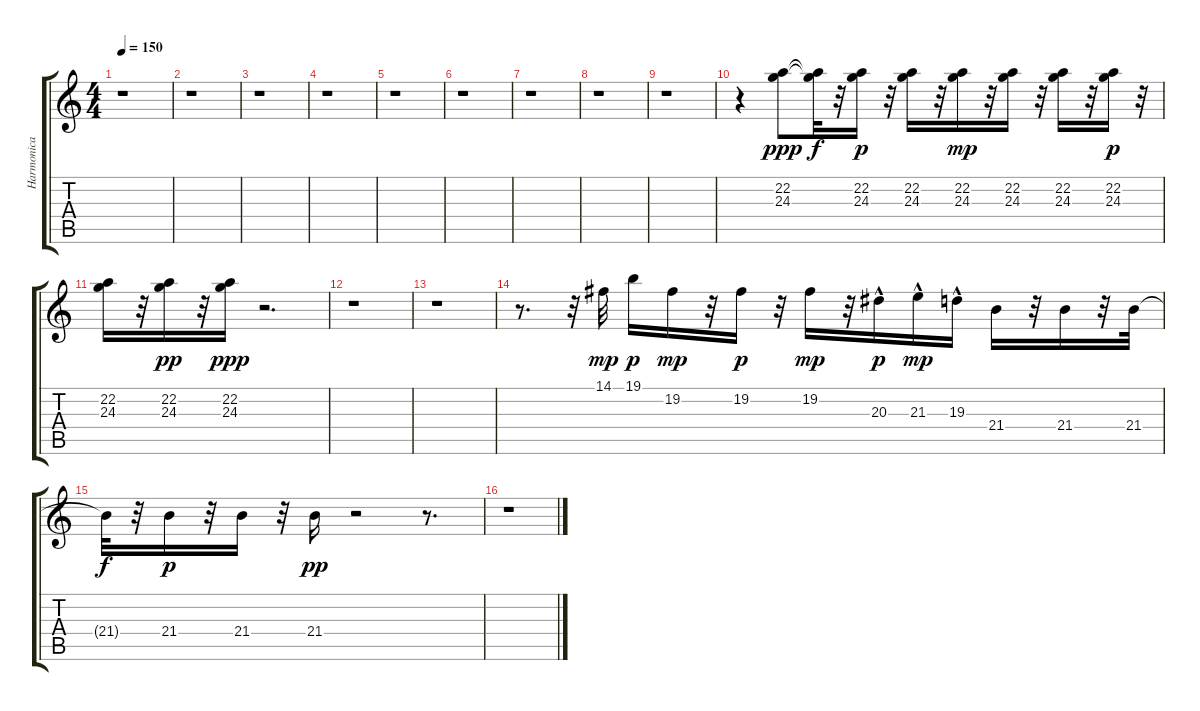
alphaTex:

\track ("Harmonica" "Harmonica") {instrument harmonica}
\staff {score tabs}
\tuning (E4 B3 G3 D3 A2 E2) {hide}
\ts (4 4)
\tempo 150
\clef g2
\ks c
r.1{dy p} |
r.1 |
r.1 |
r.1 |
r.1 |
r.1 |
r.1 |
r.1 |
r.1 |
r.4 (22.2 24.3).8{dy ppp} (22.2{t} 24.3{t}).32{dy f} r.32 (22.2 24.3).16{dy p} r.32 (22.2 24.3).16 r.32 (22.2 24.3).16{dy mp} r.32 (22.2 24.3).16 r.32 (22.2 24.3).16 r.32 (22.2 24.3).16{dy p} r.32 |
(22.2 24.3).16 r.32 (22.2 24.3).16{dy pp} r.32 (22.2 24.3).16{dy ppp} r.2{d} |
r.1 |
r.1 |
r.8{d} r.32 14.1.32{dy mp} 19.1.16{dy p} 19.2.16{dy mp} r.32 19.2.16{dy p} r.32 19.2.16{dy mp} r.32 20.3{hac}.16{dy p} 21.3{hac}.16{dy mp} 19.3{hac}.16 21.4.16 r.32 21.4.16 r.32 21.4.32 |
21.4{t}.32{dy f} r.32 21.4.16{dy p} r.32 21.4.16 r.32 21.4.16{dy pp} r.2 r.8{d} |
r.1
